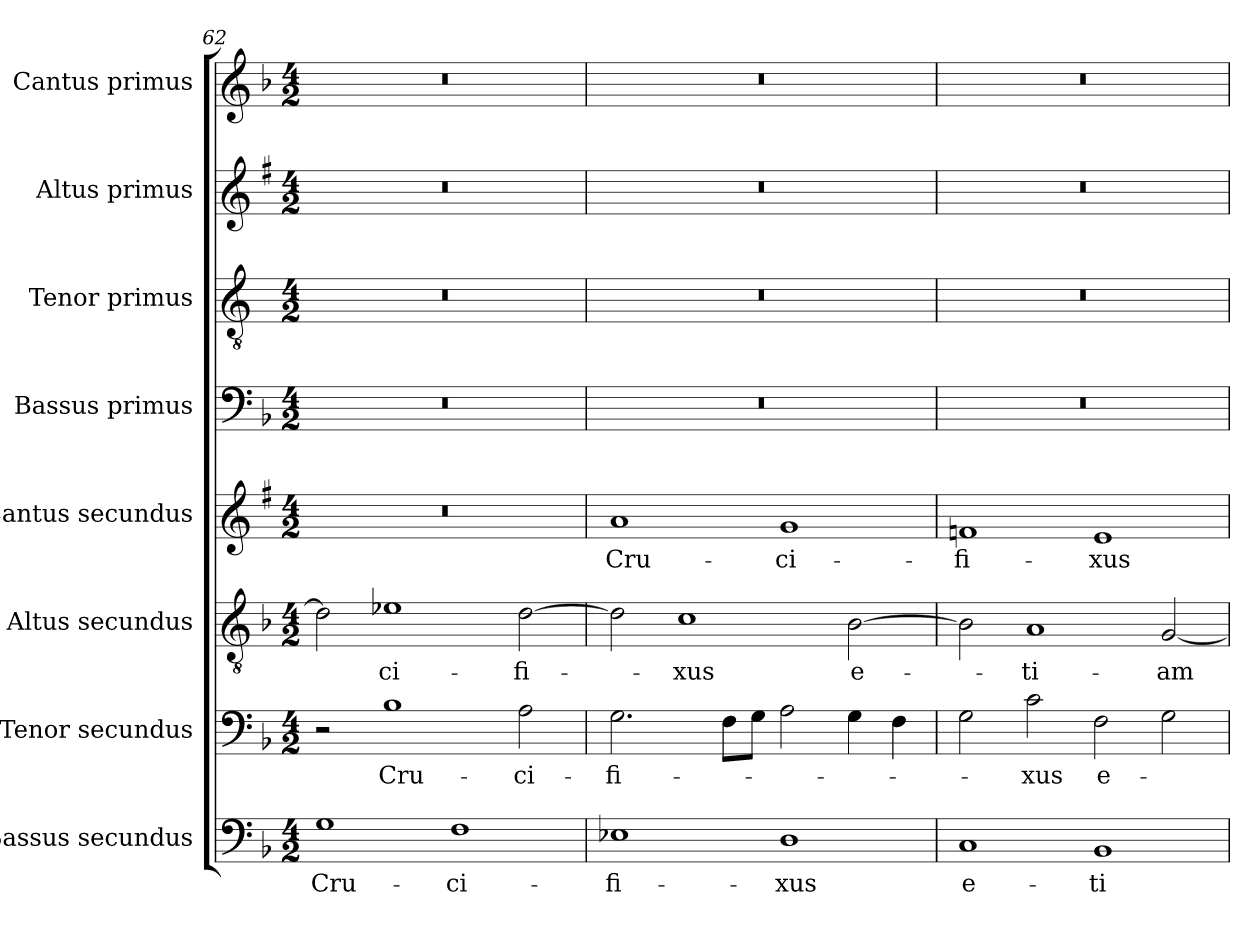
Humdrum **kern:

**kern	**text	**kern	**text	**kern	**text	**kern	**text	**kern	**kern	**kern	**kern
*part8	*part8	*part7	*part7	*part6	*part6	*part5	*part5	*part4	*part3	*part2	*part1
*staff8	*staff8	*staff7	*staff7	*staff6	*staff6	*staff5	*staff5	*staff4	*staff3	*staff2	*staff1
*I"Bassus secundus	*	*I"Tenor secundus	*	*I"Altus secundus	*	*I"Cantus secundus	*	*I"Bassus primus	*I"Tenor primus	*I"Altus primus	*I"Cantus primus
*I'B2	*	*I'T2	*	*I'A2	*	*I'C2	*	*I'B1	*I'T1	*I'A1	*I'C1
*clefF4	*	*clefF4	*	*clefGv2	*	*clefG2	*	*clefF4	*clefGv2	*clefG2	*clefG2
*	*	*	*	*	*	*ITrd1c2	*	*	*ITrd4c7	*ITrd1c2	*
*k[b-]	*	*k[b-]	*	*k[b-]	*	*k[b-]	*	*k[b-]	*k[b-]	*k[b-]	*k[b-]
*F:	*	*F:	*	*F:	*	*F:	*	*F:	*F:	*F:	*F:
*M4/2	*	*M4/2	*	*M4/2	*	*M4/2	*	*M4/2	*M4/2	*M4/2	*M4/2
=62	=62	=62	=62	=62	=62	=62	=62	=62	=62	=62	=62
!	!LO:LY:b	!	!	!	!	!	!	!	!	!	!
1G	Cru-	2r	.	2d\]	.	0r	.	0r	0r	0r	0r
!	!	!	!LO:LY:b	!	!LO:LY:b	!	!	!	!	!	!
.	.	1B-	Cru-	1e-X	-ci-	.	.	.	.	.	.
!	!LO:LY:b	!	!	!	!	!	!	!	!	!	!
1F	-ci-	.	.	.	.	.	.	.	.	.	.
!	!	!	!LO:LY:b	!	!LO:LY:b	!	!	!	!	!	!
.	.	2A\	-ci-	[2d\	-fi-	.	.	.	.	.	.
!!LO:LB:g=z
=63	=63	=63	=63	=63	=63	=63	=63	=63	=63	=63	=63
!	!LO:LY:b	!	!LO:LY:b	!	!	!	!LO:LY:b	!	!	!	!
1E-X	-fi-	2.G\	-fi-	2d\]	.	1g	Cru-	0r	0r	0r	0r
!	!	!	!	!	!LO:LY:b	!	!	!	!	!	!
.	.	.	.	1c	-xus	.	.	.	.	.	.
.	.	8F\L	.	.	.	.	.	.	.	.	.
.	.	8G\J	.	.	.	.	.	.	.	.	.
!	!LO:LY:b	!	!	!	!	!	!LO:LY:b	!	!	!	!
1D	-xus	2A\	.	.	.	1f	-ci-	.	.	.	.
!	!	!	!	!	!LO:LY:b	!	!	!	!	!	!
.	.	4G\	.	[2B-\	e-	.	.	.	.	.	.
.	.	4F\	.	.	.	.	.	.	.	.	.
=64	=64	=64	=64	=64	=64	=64	=64	=64	=64	=64	=64
!	!LO:LY:b	!	!	!	!	!	!LO:LY:b	!	!	!	!
1C	e-	2G\	.	2B-\]	.	1e-X	-fi-	0r	0r	0r	0r
!	!	!	!LO:LY:b	!	!LO:LY:b	!	!	!	!	!	!
.	.	2c\	-xus	1A	-ti-	.	.	.	.	.	.
!	!LO:LY:b	!	!LO:LY:b	!	!	!	!LO:LY:b	!	!	!	!
1BB-	-ti-	2F\	e-	.	.	1d	-xus	.	.	.	.
!	!	!	!	!	!LO:LY:b	!	!	!	!	!	!
.	.	2G\	.	[2G/	-am	.	.	.	.	.	.
=	=	=	=	=	=	=	=	=	=	=	=
*-	*-	*-	*-	*-	*-	*-	*-	*-	*-	*-	*-
